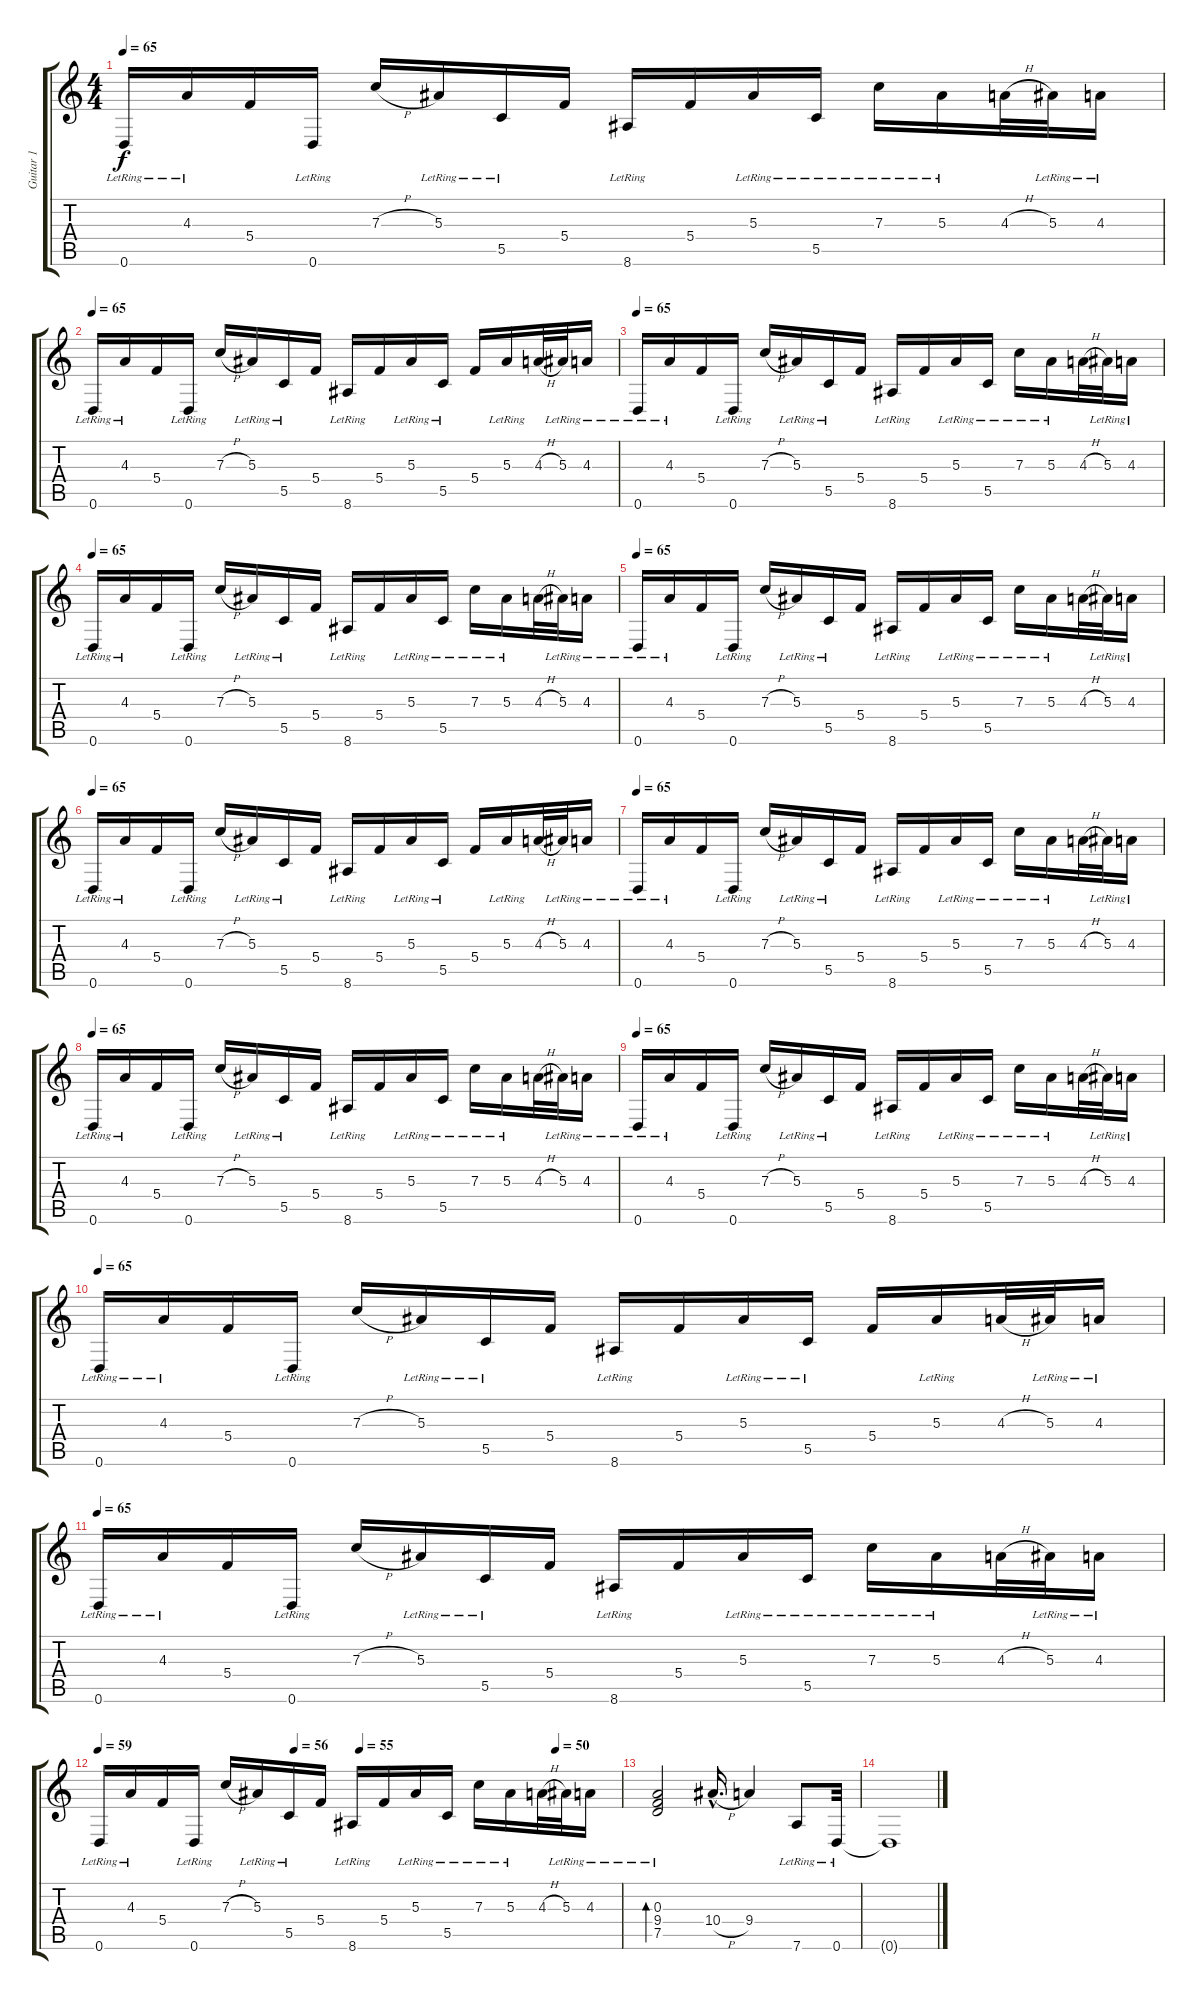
\track ("Guitar 1" "Guitar 1") {instrument acousticguitarsteel}
\staff {score tabs}
\tuning (D4 A3 F3 C3 G2 D2) {hide}
\ts (4 4)
\tempo 65
\clef g2
\ks c
0.6{lr}.16{dy f} 4.3{lr}.16 5.4.16 0.6{lr}.16 7.3{h}.16 5.3{lr}.16 5.5{lr}.16 5.4.16 8.6{lr}.16 5.4.16 5.3{lr}.16 5.5{lr}.16 7.3{lr}.16 5.3{lr}.16 4.3{h}.32 5.3{lr}.32 4.3{lr}.16 |
\tempo 65
0.6{lr}.16 4.3{lr}.16 5.4.16 0.6{lr}.16 7.3{h}.16 5.3{lr}.16 5.5{lr}.16 5.4.16 8.6{lr}.16 5.4.16 5.3{lr}.16 5.5{lr}.16 5.4.16 5.3{lr}.16 4.3{h}.32 5.3{lr}.32 4.3{lr}.16 |
\tempo 65
0.6{lr}.16 4.3{lr}.16 5.4.16 0.6{lr}.16 7.3{h}.16 5.3{lr}.16 5.5{lr}.16 5.4.16 8.6{lr}.16 5.4.16 5.3{lr}.16 5.5{lr}.16 7.3{lr}.16 5.3{lr}.16 4.3{h}.32 5.3{lr}.32 4.3{lr}.16 |
\tempo 65
0.6{lr}.16 4.3{lr}.16 5.4.16 0.6{lr}.16 7.3{h}.16 5.3{lr}.16 5.5{lr}.16 5.4.16 8.6{lr}.16 5.4.16 5.3{lr}.16 5.5{lr}.16 7.3{lr}.16 5.3{lr}.16 4.3{h}.32 5.3{lr}.32 4.3{lr}.16 |
\tempo 65
0.6{lr}.16 4.3{lr}.16 5.4.16 0.6{lr}.16 7.3{h}.16 5.3{lr}.16 5.5{lr}.16 5.4.16 8.6{lr}.16 5.4.16 5.3{lr}.16 5.5{lr}.16 7.3{lr}.16 5.3{lr}.16 4.3{h}.32 5.3{lr}.32 4.3{lr}.16 |
\tempo 65
0.6{lr}.16 4.3{lr}.16 5.4.16 0.6{lr}.16 7.3{h}.16 5.3{lr}.16 5.5{lr}.16 5.4.16 8.6{lr}.16 5.4.16 5.3{lr}.16 5.5{lr}.16 5.4.16 5.3{lr}.16 4.3{h}.32 5.3{lr}.32 4.3{lr}.16 |
\tempo 65
0.6{lr}.16 4.3{lr}.16 5.4.16 0.6{lr}.16 7.3{h}.16 5.3{lr}.16 5.5{lr}.16 5.4.16 8.6{lr}.16 5.4.16 5.3{lr}.16 5.5{lr}.16 7.3{lr}.16 5.3{lr}.16 4.3{h}.32 5.3{lr}.32 4.3{lr}.16 |
\tempo 65
0.6{lr}.16 4.3{lr}.16 5.4.16 0.6{lr}.16 7.3{h}.16 5.3{lr}.16 5.5{lr}.16 5.4.16 8.6{lr}.16 5.4.16 5.3{lr}.16 5.5{lr}.16 7.3{lr}.16 5.3{lr}.16 4.3{h}.32 5.3{lr}.32 4.3{lr}.16 |
\tempo 65
0.6{lr}.16 4.3{lr}.16 5.4.16 0.6{lr}.16 7.3{h}.16 5.3{lr}.16 5.5{lr}.16 5.4.16 8.6{lr}.16 5.4.16 5.3{lr}.16 5.5{lr}.16 7.3{lr}.16 5.3{lr}.16 4.3{h}.32 5.3{lr}.32 4.3{lr}.16 |
\tempo 65
0.6{lr}.16 4.3{lr}.16 5.4.16 0.6{lr}.16 7.3{h}.16 5.3{lr}.16 5.5{lr}.16 5.4.16 8.6{lr}.16 5.4.16 5.3{lr}.16 5.5{lr}.16 5.4.16 5.3{lr}.16 4.3{h}.32 5.3{lr}.32 4.3{lr}.16 |
\tempo 65
0.6{lr}.16 4.3{lr}.16 5.4.16 0.6{lr}.16 7.3{h}.16 5.3{lr}.16 5.5{lr}.16 5.4.16 8.6{lr}.16 5.4.16 5.3{lr}.16 5.5{lr}.16 7.3{lr}.16 5.3{lr}.16 4.3{h}.32 5.3{lr}.32 4.3{lr}.16 |
\tempo 65
\tempo 59
\tempo (56 0.375)
\tempo (55 0.5)
\tempo (50 0.875)
0.6{lr}.16 4.3{lr}.16 5.4.16 0.6{lr}.16 7.3{h}.16 5.3{lr}.16 5.5{lr}.16 5.4.16 8.6{lr}.16 5.4.16 5.3{lr}.16 5.5{lr}.16 7.3{lr}.16 5.3{lr}.16 4.3{h}.32 5.3{lr}.32 4.3{lr}.16 |
(0.3{lr} 9.4 7.5{lr}).2{bd 240} 10.4{h hac}.16{d} 9.4.4 7.6{lr}.8 0.6{lr}.32 |
0.6{t}.1
